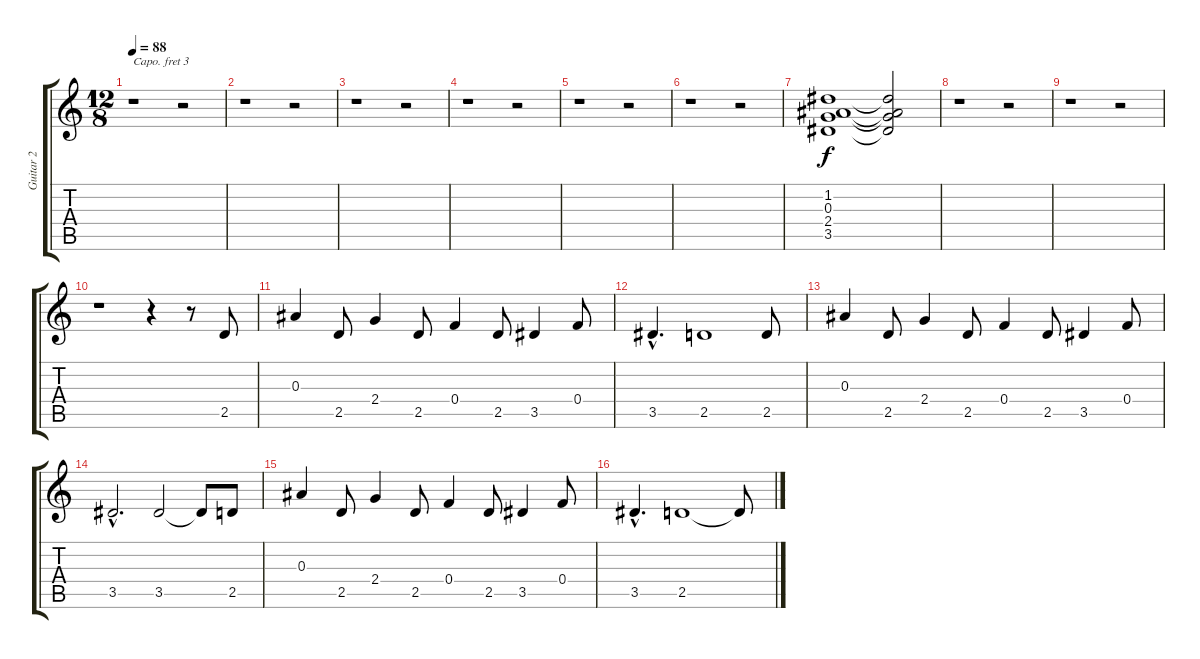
\track ("Guitar 2" "Guitar 2") {instrument acousticguitarnylon}
\staff {score tabs}
\capo 3
\tuning (E4 B3 G3 D3 A2 E2) {hide}
\ts (12 8)
\tempo 88
\clef g2
\ks c
r.1{dy f} r.2 |
r.1 r.2 |
r.1 r.2 |
r.1 r.2 |
r.1 r.2 |
r.1 r.2 |
(1.2 0.3 2.4 3.5).1 (1.2{t} 0.3{t} 2.4{t} 3.5{t}).2 |
r.1 r.2 |
r.1 r.2 |
r.1 r.4 r.8 2.5.8 |
0.3.4 2.5.8 2.4.4 2.5.8 0.4.4 2.5.8 3.5.4 0.4.8 |
3.5{hac}.4{d} 2.5.1 2.5.8 |
0.3.4 2.5.8 2.4.4 2.5.8 0.4.4 2.5.8 3.5.4 0.4.8 |
3.5{hac}.2{d} 3.5.2 3.5{t}.8 2.5.8 |
0.3.4 2.5.8 2.4.4 2.5.8 0.4.4 2.5.8 3.5.4 0.4.8 |
3.5{hac}.4{d} 2.5.1 2.5{t}.8
